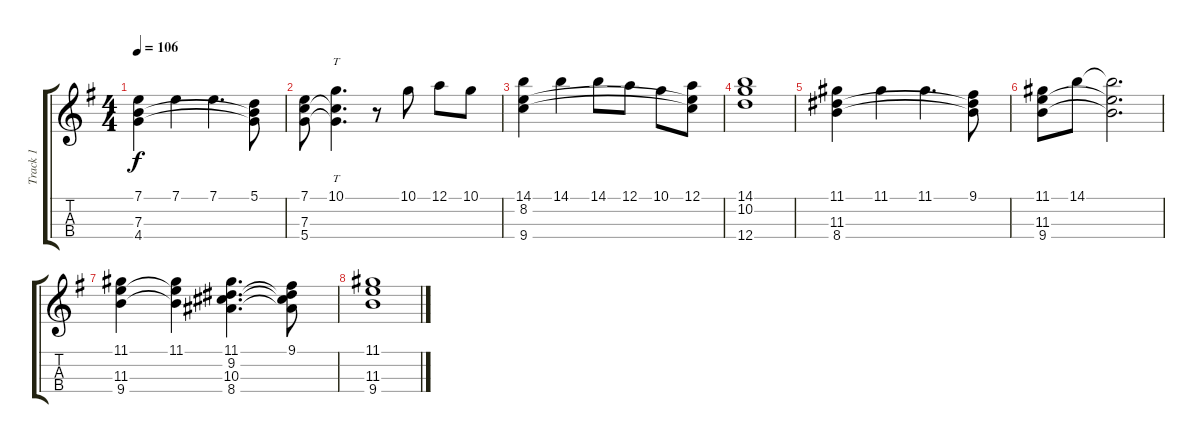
\track ("Track 1" "Track 1") {instrument acousticguitarsteel}
\staff {score tabs}
\tuning (A3 E3 C3 G3) {hide}
\ts (4 4)
\tempo 106
\clef g2
\ks g
(7.1 7.3 4.4).4{dy f} 7.1.4 7.1.4{d} (5.1 7.3{t} 4.4{t}).8 |
(7.1 7.3 5.4).8 (10.1 7.3{t} 5.4{t}).4{tt d} r.8 10.1.8 12.1.8 10.1.8 |
(14.1 8.2 9.4).4 14.1.4 14.1.8 12.1.8 10.1.8 (12.1 8.2{t} 9.4{t}).8 |
(14.1 10.2 12.4).1 |
(11.1 11.3 8.4).4 11.1.4 11.1.4{d} (9.1 11.3{t} 8.4{t}).8 |
(11.1 11.3 9.4).8 14.1.8 (14.1{t} 11.3{t} 9.4{t}).2{d} |
(11.1 11.3 9.4).4 (11.1 11.3{t} 9.4{t}).4 (11.1 9.2 10.3 8.4).4{d} (9.1 9.2{t} 10.3{t} 8.4{t}).8 |
(11.1 11.3 9.4).1
